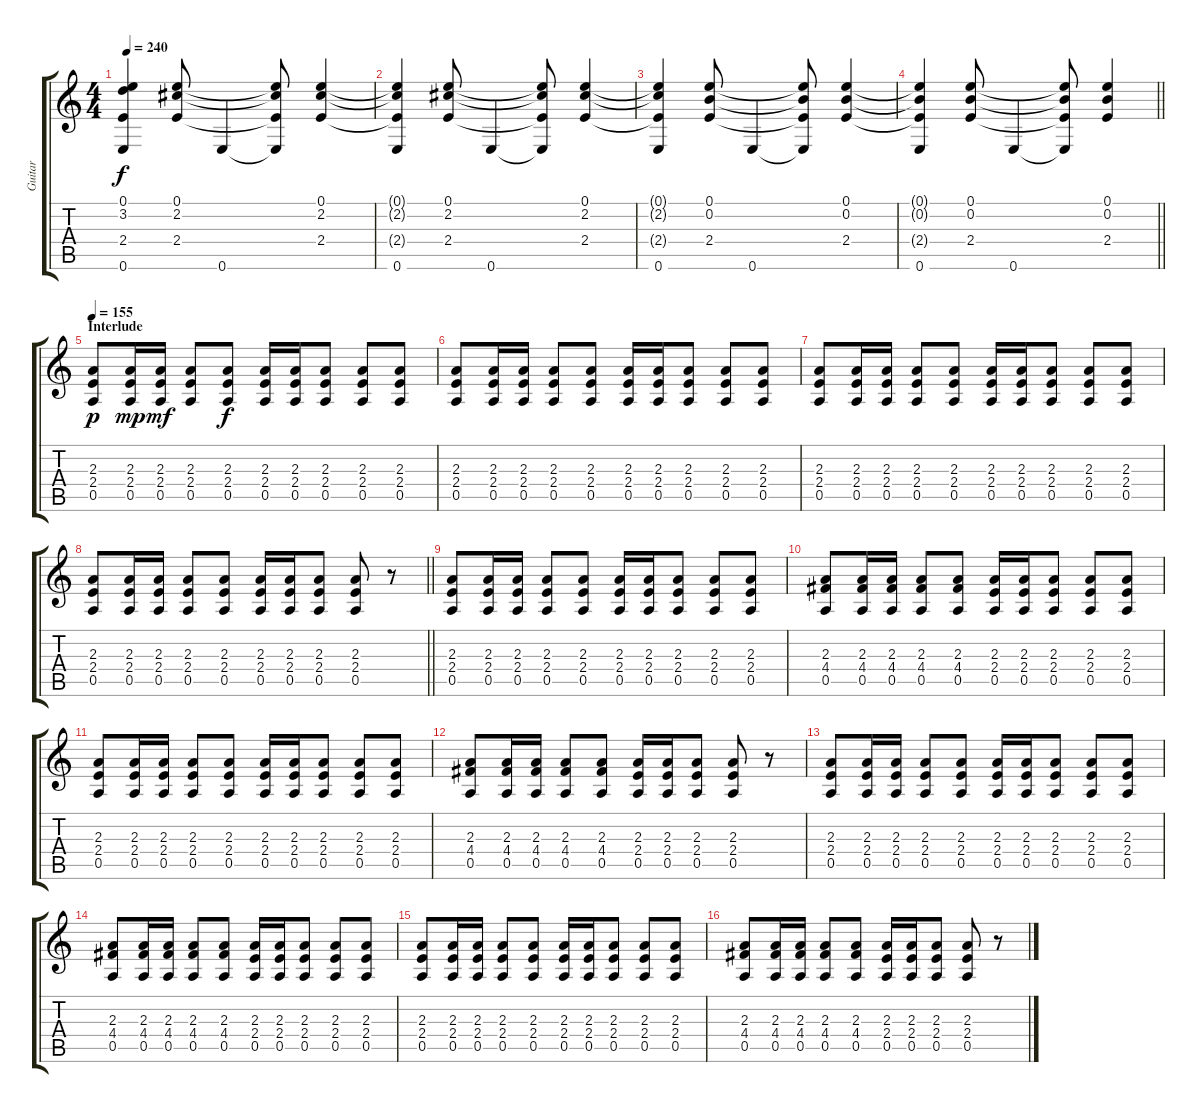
\track ("Guitar" "Guitar") {instrument acousticguitarsteel}
\staff {score tabs}
\tuning (E4 B3 G3 D3 A2 E2) {hide}
\ts (4 4)
\tempo 240
\clef g2
\ks c
(0.1{t} 3.2{t} 2.4{t} 0.6).4{dy f} (0.1 2.2 2.4).8 0.6.4 (0.1{t} 2.2{t} 2.4{t} 0.6{t}).8 (0.1 2.2 2.4).4 |
(0.1{t} 2.2{t} 2.4{t} 0.6).4 (0.1 2.2 2.4).8 0.6.4 (0.1{t} 2.2{t} 2.4{t} 0.6{t}).8 (0.1 2.2 2.4).4 |
(0.1{t} 2.2{t} 2.4{t} 0.6).4 (0.1 0.2 2.4).8 0.6.4 (0.1{t} 0.2{t} 2.4{t} 0.6{t}).8 (0.1 0.2 2.4).4 |
\barLineRight lightlight
(0.1{t} 0.2{t} 2.4{t} 0.6).4 (0.1 0.2 2.4).8 0.6.4 (0.1{t} 0.2{t} 2.4{t} 0.6{t}).8 (0.1 0.2 2.4).4 |
\section ("" "Interlude")
\tempo 155
(2.3 2.4 0.5).8{dy p} (2.3 2.4 0.5).16{dy mp} (2.3 2.4 0.5).16{dy mf} (2.3 2.4 0.5).8 (2.3 2.4 0.5).8{dy f} (2.3 2.4 0.5).16 (2.3 2.4 0.5).16 (2.3 2.4 0.5).8 (2.3 2.4 0.5).8 (2.3 2.4 0.5).8 |
(2.3 2.4 0.5).8 (2.3 2.4 0.5).16 (2.3 2.4 0.5).16 (2.3 2.4 0.5).8 (2.3 2.4 0.5).8 (2.3 2.4 0.5).16 (2.3 2.4 0.5).16 (2.3 2.4 0.5).8 (2.3 2.4 0.5).8 (2.3 2.4 0.5).8 |
(2.3 2.4 0.5).8 (2.3 2.4 0.5).16 (2.3 2.4 0.5).16 (2.3 2.4 0.5).8 (2.3 2.4 0.5).8 (2.3 2.4 0.5).16 (2.3 2.4 0.5).16 (2.3 2.4 0.5).8 (2.3 2.4 0.5).8 (2.3 2.4 0.5).8 |
\barLineRight lightlight
(2.3 2.4 0.5).8 (2.3 2.4 0.5).16 (2.3 2.4 0.5).16 (2.3 2.4 0.5).8 (2.3 2.4 0.5).8 (2.3 2.4 0.5).16 (2.3 2.4 0.5).16 (2.3 2.4 0.5).8 (2.3 2.4 0.5).8 r.8 |
\section ("" "")
(2.3 2.4 0.5).8 (2.3 2.4 0.5).16 (2.3 2.4 0.5).16 (2.3 2.4 0.5).8 (2.3 2.4 0.5).8 (2.3 2.4 0.5).16 (2.3 2.4 0.5).16 (2.3 2.4 0.5).8 (2.3 2.4 0.5).8 (2.3 2.4 0.5).8 |
(2.3 4.4 0.5).8 (2.3 4.4 0.5).16 (2.3 4.4 0.5).16 (2.3 4.4 0.5).8 (2.3 4.4 0.5).8 (2.3 2.4 0.5).16 (2.3 2.4 0.5).16 (2.3 2.4 0.5).8 (2.3 2.4 0.5).8 (2.3 2.4 0.5).8 |
(2.3 2.4 0.5).8 (2.3 2.4 0.5).16 (2.3 2.4 0.5).16 (2.3 2.4 0.5).8 (2.3 2.4 0.5).8 (2.3 2.4 0.5).16 (2.3 2.4 0.5).16 (2.3 2.4 0.5).8 (2.3 2.4 0.5).8 (2.3 2.4 0.5).8 |
(2.3 4.4 0.5).8 (2.3 4.4 0.5).16 (2.3 4.4 0.5).16 (2.3 4.4 0.5).8 (2.3 4.4 0.5).8 (2.3 2.4 0.5).16 (2.3 2.4 0.5).16 (2.3 2.4 0.5).8 (2.3 2.4 0.5).8 r.8 |
(2.3 2.4 0.5).8 (2.3 2.4 0.5).16 (2.3 2.4 0.5).16 (2.3 2.4 0.5).8 (2.3 2.4 0.5).8 (2.3 2.4 0.5).16 (2.3 2.4 0.5).16 (2.3 2.4 0.5).8 (2.3 2.4 0.5).8 (2.3 2.4 0.5).8 |
(2.3 4.4 0.5).8 (2.3 4.4 0.5).16 (2.3 4.4 0.5).16 (2.3 4.4 0.5).8 (2.3 4.4 0.5).8 (2.3 2.4 0.5).16 (2.3 2.4 0.5).16 (2.3 2.4 0.5).8 (2.3 2.4 0.5).8 (2.3 2.4 0.5).8 |
(2.3 2.4 0.5).8 (2.3 2.4 0.5).16 (2.3 2.4 0.5).16 (2.3 2.4 0.5).8 (2.3 2.4 0.5).8 (2.3 2.4 0.5).16 (2.3 2.4 0.5).16 (2.3 2.4 0.5).8 (2.3 2.4 0.5).8 (2.3 2.4 0.5).8 |
(2.3 4.4 0.5).8 (2.3 4.4 0.5).16 (2.3 4.4 0.5).16 (2.3 4.4 0.5).8 (2.3 4.4 0.5).8 (2.3 2.4 0.5).16 (2.3 2.4 0.5).16 (2.3 2.4 0.5).8 (2.3 2.4 0.5).8 r.8
